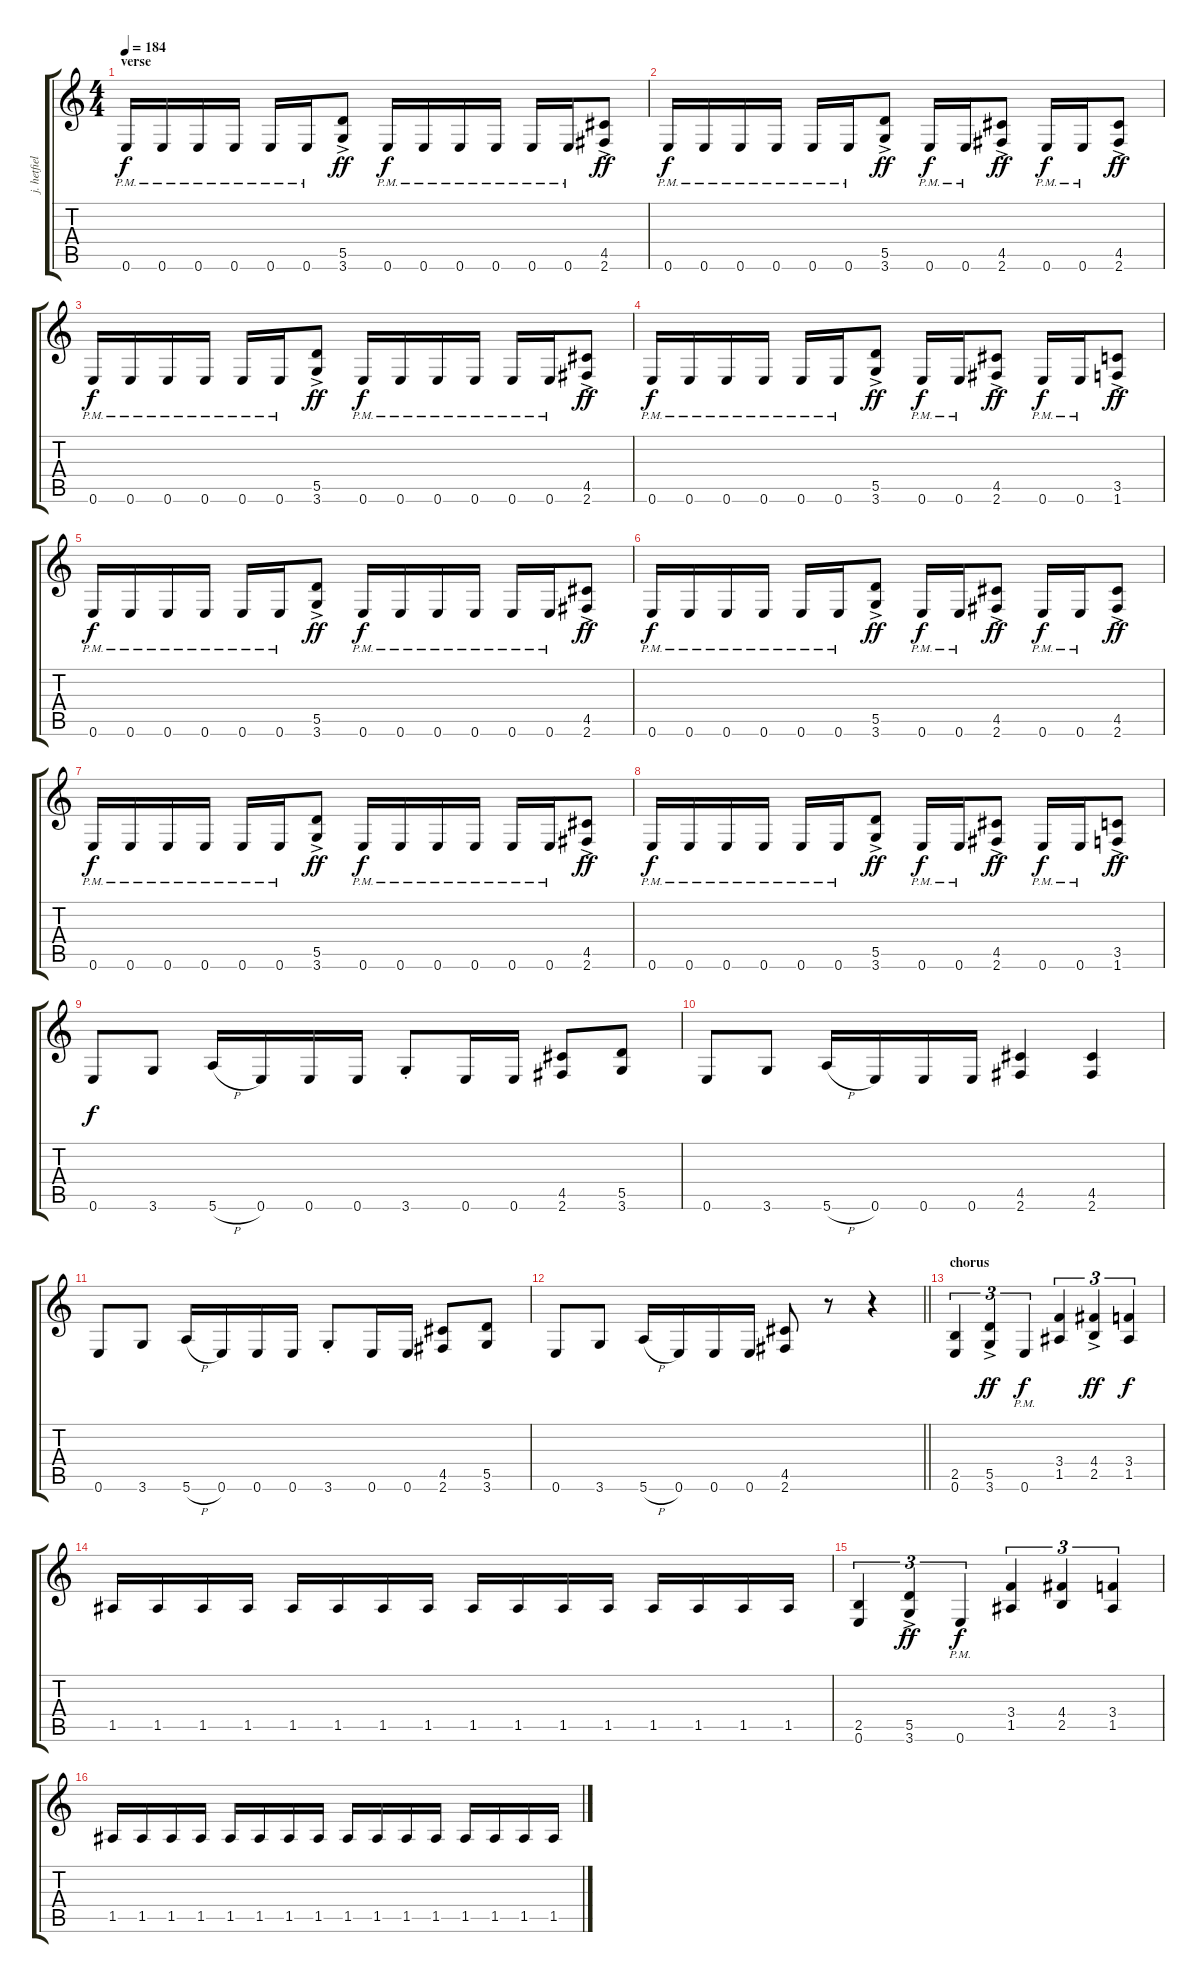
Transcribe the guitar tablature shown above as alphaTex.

\track ("j. hetfield - rhythm guitar" "j. hetfiel") {instrument distortionguitar}
\staff {score tabs}
\tuning (E4 B3 G3 D3 A2 E2) {hide}
\ts (4 4)
\section ("" "verse")
\tempo 184
\clef g2
\ks c
0.6{pm}.16{dy f} 0.6{pm}.16 0.6{pm}.16 0.6{pm}.16 0.6{pm}.16 0.6{pm}.16 (5.5{ac} 3.6{ac}).8{dy ff} 0.6{pm}.16{dy f} 0.6{pm}.16 0.6{pm}.16 0.6{pm}.16 0.6{pm}.16 0.6{pm}.16 (4.5{ac} 2.6{ac}).8{dy ff} |
0.6{pm}.16{dy f} 0.6{pm}.16 0.6{pm}.16 0.6{pm}.16 0.6{pm}.16 0.6{pm}.16 (5.5{ac} 3.6{ac}).8{dy ff} 0.6{pm}.16{dy f} 0.6{pm}.16 (4.5{ac} 2.6{ac}).8{dy ff} 0.6{pm}.16{dy f} 0.6{pm}.16 (4.5{ac} 2.6{ac}).8{dy ff} |
0.6{pm}.16{dy f} 0.6{pm}.16 0.6{pm}.16 0.6{pm}.16 0.6{pm}.16 0.6{pm}.16 (5.5{ac} 3.6{ac}).8{dy ff} 0.6{pm}.16{dy f} 0.6{pm}.16 0.6{pm}.16 0.6{pm}.16 0.6{pm}.16 0.6{pm}.16 (4.5{ac} 2.6{ac}).8{dy ff} |
0.6{pm}.16{dy f} 0.6{pm}.16 0.6{pm}.16 0.6{pm}.16 0.6{pm}.16 0.6{pm}.16 (5.5{ac} 3.6{ac}).8{dy ff} 0.6{pm}.16{dy f} 0.6{pm}.16 (4.5{ac} 2.6{ac}).8{dy ff} 0.6{pm}.16{dy f} 0.6{pm}.16 (3.5{ac} 1.6{ac}).8{dy ff} |
0.6{pm}.16{dy f} 0.6{pm}.16 0.6{pm}.16 0.6{pm}.16 0.6{pm}.16 0.6{pm}.16 (5.5{ac} 3.6{ac}).8{dy ff} 0.6{pm}.16{dy f} 0.6{pm}.16 0.6{pm}.16 0.6{pm}.16 0.6{pm}.16 0.6{pm}.16 (4.5{ac} 2.6{ac}).8{dy ff} |
0.6{pm}.16{dy f} 0.6{pm}.16 0.6{pm}.16 0.6{pm}.16 0.6{pm}.16 0.6{pm}.16 (5.5{ac} 3.6{ac}).8{dy ff} 0.6{pm}.16{dy f} 0.6{pm}.16 (4.5{ac} 2.6{ac}).8{dy ff} 0.6{pm}.16{dy f} 0.6{pm}.16 (4.5{ac} 2.6{ac}).8{dy ff} |
0.6{pm}.16{dy f} 0.6{pm}.16 0.6{pm}.16 0.6{pm}.16 0.6{pm}.16 0.6{pm}.16 (5.5{ac} 3.6{ac}).8{dy ff} 0.6{pm}.16{dy f} 0.6{pm}.16 0.6{pm}.16 0.6{pm}.16 0.6{pm}.16 0.6{pm}.16 (4.5{ac} 2.6{ac}).8{dy ff} |
0.6{pm}.16{dy f} 0.6{pm}.16 0.6{pm}.16 0.6{pm}.16 0.6{pm}.16 0.6{pm}.16 (5.5{ac} 3.6{ac}).8{dy ff} 0.6{pm}.16{dy f} 0.6{pm}.16 (4.5{ac} 2.6{ac}).8{dy ff} 0.6{pm}.16{dy f} 0.6{pm}.16 (3.5{ac} 1.6{ac}).8{dy ff} |
0.6.8{dy f} 3.6.8 5.6{h}.16 0.6.16 0.6.16 0.6.16 3.6{st}.8 0.6.16 0.6.16 (4.5 2.6).8 (5.5 3.6).8 |
0.6.8 3.6.8 5.6{h}.16 0.6.16 0.6.16 0.6.16 (4.5 2.6).4 (4.5 2.6).4 |
0.6.8 3.6.8 5.6{h}.16 0.6.16 0.6.16 0.6.16 3.6{st}.8 0.6.16 0.6.16 (4.5 2.6).8 (5.5 3.6).8 |
\barLineRight lightlight
0.6.8 3.6.8 5.6{h}.16 0.6.16 0.6.16 0.6.16 (4.5 2.6).8 r.8 r.4 |
\section ("" "chorus")
(2.5 0.6).4{tu (3 2)} (5.5{ac} 3.6{ac}).4{tu (3 2) dy ff} 0.6{pm}.4{tu (3 2) dy f} (3.4 1.5).4{tu (3 2)} (4.4{ac} 2.5{ac}).4{tu (3 2) dy ff} (3.4 1.5).4{tu (3 2) dy f} |
1.5.16 1.5.16 1.5.16 1.5.16 1.5.16 1.5.16 1.5.16 1.5.16 1.5.16 1.5.16 1.5.16 1.5.16 1.5.16 1.5.16 1.5.16 1.5.16 |
(2.5 0.6).4{tu (3 2)} (5.5{ac} 3.6{ac}).4{tu (3 2) dy ff} 0.6{pm}.4{tu (3 2) dy f} (3.4 1.5).4{tu (3 2)} (4.4 2.5).4{tu (3 2)} (3.4 1.5).4{tu (3 2)} |
1.5.16 1.5.16 1.5.16 1.5.16 1.5.16 1.5.16 1.5.16 1.5.16 1.5.16 1.5.16 1.5.16 1.5.16 1.5.16 1.5.16 1.5.16 1.5.16
